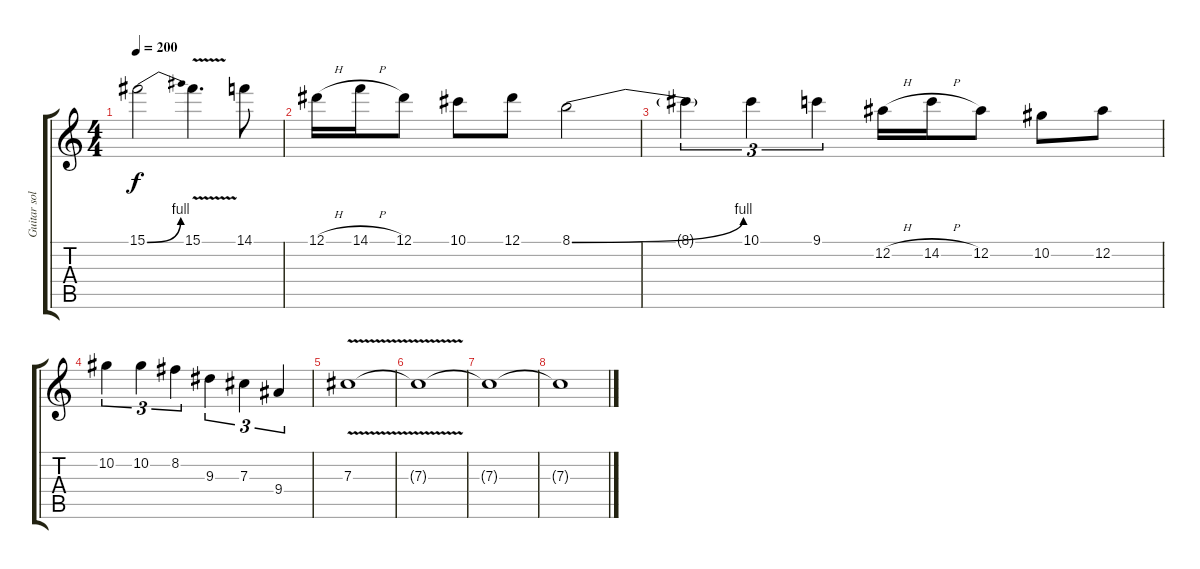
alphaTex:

\track ("Guitar solo" "Guitar sol") {instrument distortionguitar}
\staff {score tabs}
\tuning (Eb4 Bb3 Gb3 Db3 Ab2 Eb2) {hide}
\ts (4 4)
\tempo 200
\clef g2
\ks c
15.1{be (bend 0 0 60 4)}.2{dy f} 15.1{v}.4{d} 14.1.8 |
12.1{h}.16 14.1{h}.16 12.1.8 10.1.8 12.1.8 8.1{be (bend 0 0 60 4)}.2 |
8.1{t}.4{tu (3 2)} 10.1.4{tu (3 2)} 9.1.4{tu (3 2)} 12.2{h}.16 14.2{h}.16 12.2.8 10.2.8 12.2.8 |
10.2.4{tu (3 2)} 10.2.4{tu (3 2)} 8.2.4{tu (3 2)} 9.3.4{tu (3 2)} 7.3.4{tu (3 2)} 9.4.4{tu (3 2)} |
7.3{v}.1 |
7.3{t}.1 |
7.3{t}.1 |
7.3{t}.1
